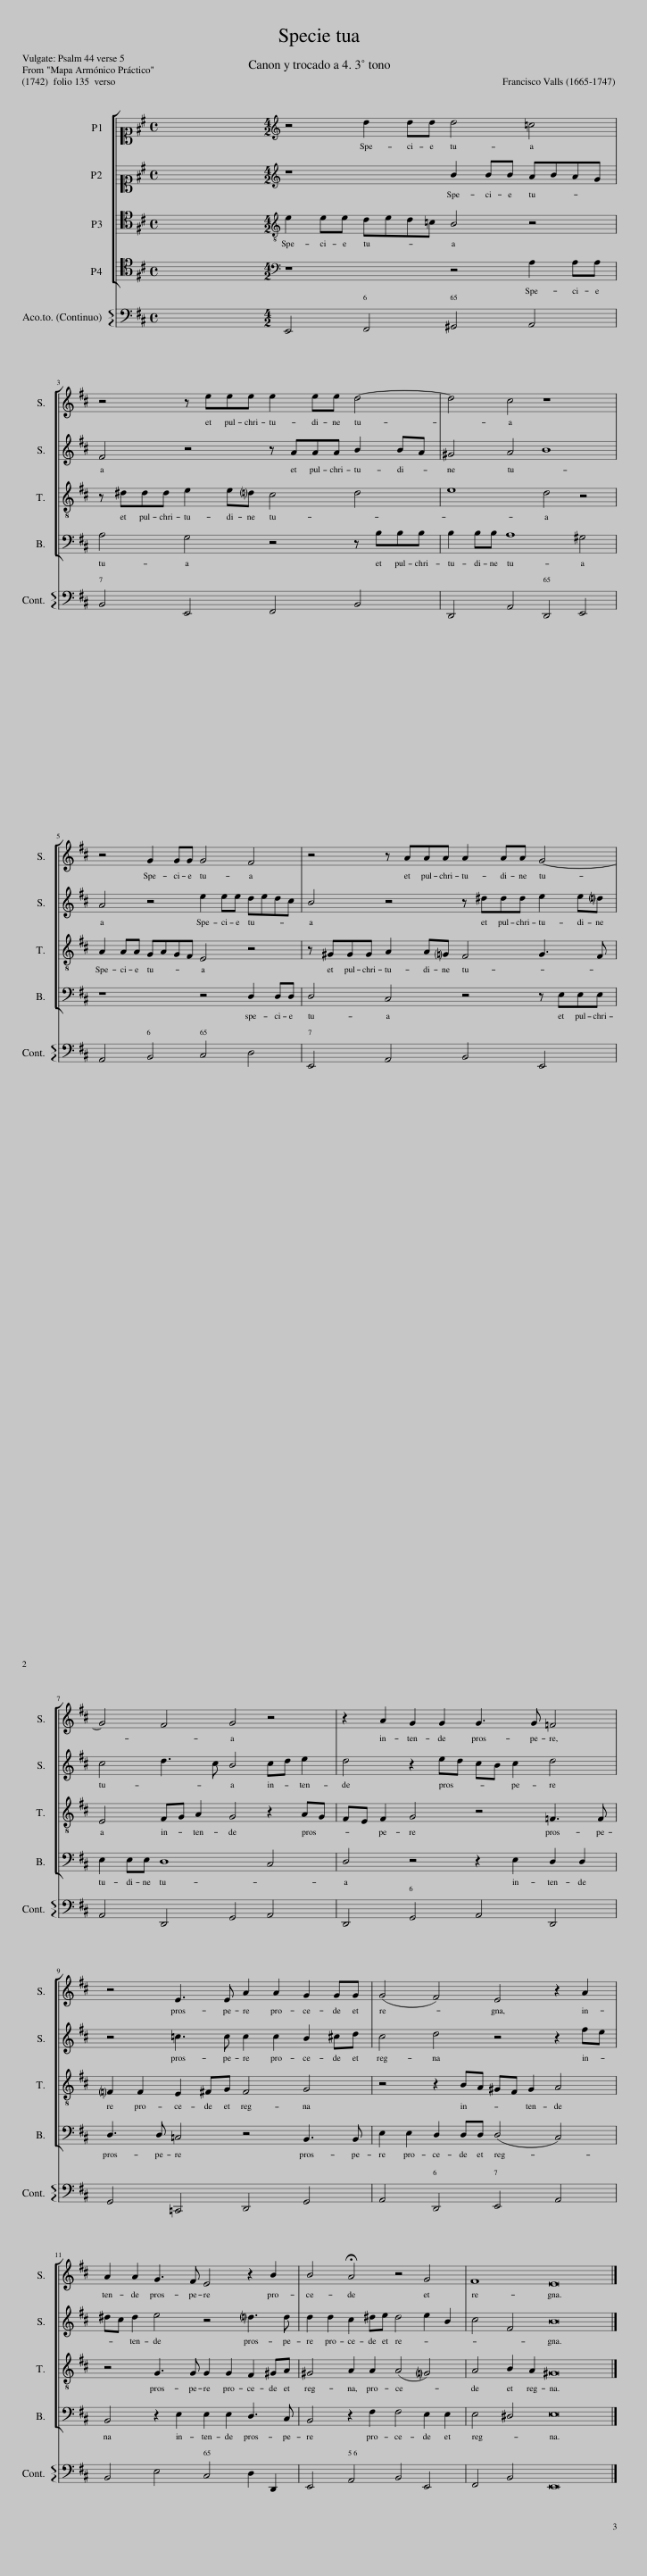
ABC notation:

X:1
%%score [ 1 2 3 4 ] 5
L:1/8
M:4/4
I:linebreak $
K:D
V:1 alto1
V:2 alto1
V:3 tenor transpose=-12
V:4 tenor
V:5 bass
V:1
 x8 |[M:4/2][K:treble] z4 d2 dd d4 =c4 |$ z4 z eee e2 ee d4- | d4 c4 z8 |$ z4 G2 GG G4 F4 | %5
 z4 z AAA A2 AA G4- |$ G4 F4 G4 z4 | z2 A2 G2 G2 G3 G =F4 |$ z4 E3 E A2 A2 G2 GG | (G4 F4) E4 z2 A2 |$ %10
 A2 A2 G3 F E4 z2 B2 | B4 !fermata!A4 z4 G4 | F8 E16 |] %13
V:2
 x8 |[M:4/2][K:treble] z8 B2 BB ABAG |$ F4 z4 z AAA B2 BA | ^G4 A4 B8 |$ A4 z4 e2 ee dedc | %5
 B4 z4 z ^ddd e2 e!courtesy!=d |$ c4 d3 c B4 cd e2 | d4 z2 ed cB c2 d4 |$ z4 =c3 c c2 c2 B2 ^cd | c4 d4 z4 z2 fe |$ %10
 ^dc d2 e4 z4 !courtesy!=d3 d | d2 d2 c2 ^de d4 e2 B2 | c4 F4 B16 |] %13
V:3
 x8 |[M:4/2][K:treble-8] e2 ee ded=c B4 z4 |$ z ^ddd e2 e!courtesy!=d c4 d4 | e8 d4 z4 |$ A2 AA GAGF E4 z4 | %5
 z ^GGG A2 A!courtesy!=G F4 G3 F |$ E4 FG A2 G4 z2 AG | FE F2 G4 z4 =F3 F |$ !courtesy!=F2 F2 E2 ^FG F4 G4 | z4 z2 BA ^GF G2 A4 |$ %10
 z4 G3 G G2 G2 F2 ^GA | ^G4 A2 A2 (A4 !courtesy!=G4) | A4 B2 A2 ^G16 |] %13
V:4
 x8 |[M:4/2][K:bass] z8 z4 A,2 A,A, |$ A,4 G,4 z4 z B,B,B, | B,2 B,B, A,8 ^G,4 |$ z8 z4 D,2 D,D, | %5
 D,4 C,4 z4 z E,E,E, |$ E,2 E,E, D,8 C,4 | D,4 z4 z2 E,2 D,2 D,2 |$ D,3 D, =C,4 z4 B,,3 B,, | E,2 E,2 D,2 D,D, (D,4 C,4) |$ %10
 B,,4 z2 E,2 E,2 E,2 D,3 C, | B,,4 z2 F,2 F,4 E,2 E,2 | E,4 ^D,4 E,16 |] %13
V:5
 x8 |[M:4/2] E,,4 F,,4 ^G,,4 A,,4 |$ B,,4 E,,4 F,,4 B,,4 | D,,4 A,,4 D,,4 E,,4 |$ A,,4 B,,4 C,4 D,4 | %5
 E,,4 A,,4 B,,4 E,,4 |$ A,,4 D,,4 G,,4 A,,4 | D,,4 G,,4 A,,4 D,,4 |$ G,,4 =C,,4 D,,4 G,,4 | A,,4 D,,4 E,,4 A,,4 |$ %10
 B,,4 E,4 C,4 D,2 D,,2 | E,,4 A,,4 B,,4 E,,4 | F,,4 B,,4 E,,16 |] %13
